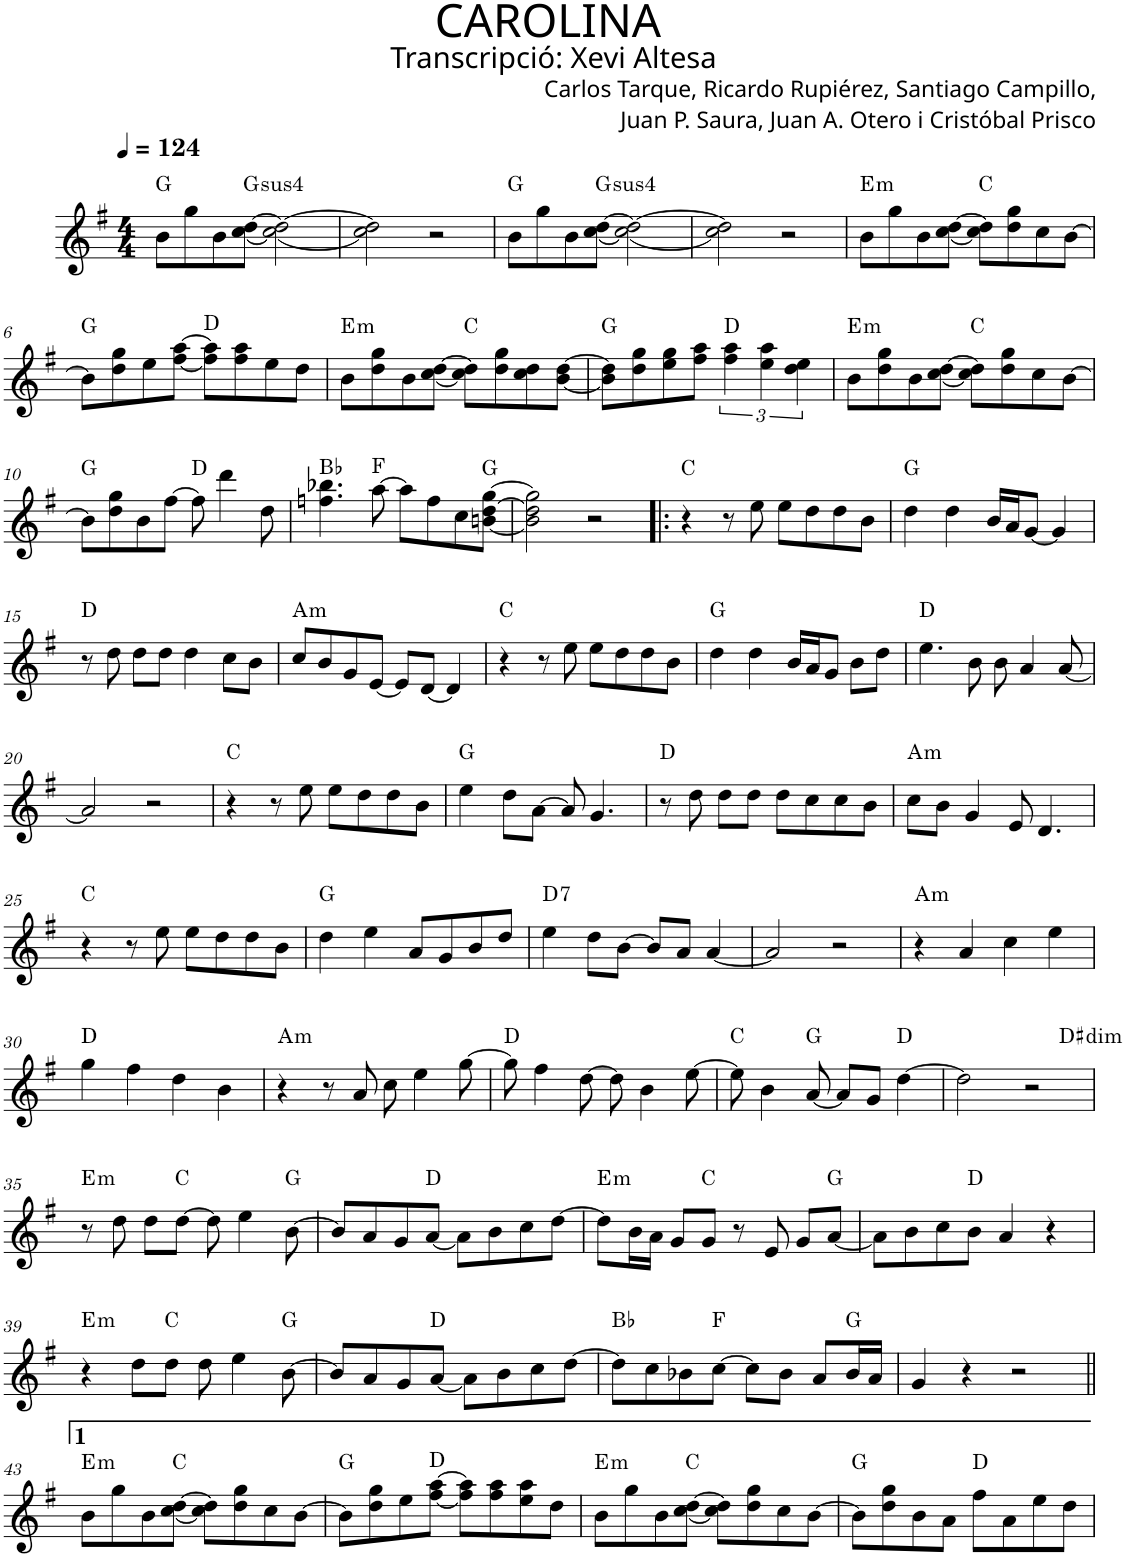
**kern	**harte
*part1	*part1
*staff1	*
*I"P1	*
*clefG2	*
*k[f#]	*
*e:	*
*M4/4	*
*MM124	*
=1	=1
8b\L	G:maj
8gg\	.
8b\	.
!	!LO:H:kt=4
[<8cc\ [>8dd\J	G:sus4
2cc\_ 2dd\_	.
=2	=2
2cc\] 2dd\]	.
2r	.
=3	=3
8b\L	G:maj
8gg\	.
8b\	.
!	!LO:H:kt=4
[<8cc\ [>8dd\J	G:sus4
2cc\_ 2dd\_	.
=4	=4
2cc\] 2dd\]	.
2r	.
=5	=5
!	!LO:H:kt=m
8b\L	E:min
8gg\	.
8b\	.
[<8cc\ [>8dd\J	.
8cc\] 8dd\]L	C:maj
8dd\ 8gg\	.
8cc\	.
[>8b\J	.
!!LO:LB:g=z
=6	=6
8b\L]	G:maj
8dd\ 8gg\	.
8ee\	.
[<8ff#\ [>8aa\J	.
8ff#\] 8aa\]L	D:maj
8ff#\ 8aa\	.
8ee\	.
8dd\J	.
=7	=7
!	!LO:H:kt=m
8b\L	E:min
8dd\ 8gg\	.
8b\	.
[<8cc\ [>8dd\J	.
8cc\] 8dd\]L	C:maj
8dd\ 8gg\	.
8cc\ 8dd\	.
[<8b\ [>8dd\J	.
=8	=8
8b\] 8dd\]L	G:maj
8dd\ 8gg\	.
8ee\ 8gg\	.
8ff#\ 8aa\J	.
6ff#\ 6aa\	D:maj
6ee\ 6aa\	.
6dd\ 6ee\	.
=9	=9
!	!LO:H:kt=m
8b\L	E:min
8dd\ 8gg\	.
8b\	.
[<8cc\ [>8dd\J	.
8cc\] 8dd\]L	C:maj
8dd\ 8gg\	.
8cc\	.
[>8b\J	.
!!LO:LB:g=z
=10	=10
8b\L]	G:maj
8dd\ 8gg\	.
8b\	.
[>8ff#\J	.
8ff#\]	D:maj
4ddd\	.
8dd\	.
=11	=11
4.ffn\ 4.bb-X\	Bb:maj
[>8aa\	F:maj
8aa\L]	.
8ff\	.
8cc\	.
[<8bn\ [>8dd\ [>8gg\J	G:maj
=12	=12
2b\] 2dd\] 2gg\]	.
2r	.
=13!|:	=13!|:
4r	C:maj
8r	.
8ee\	.
8ee\L	.
8dd\	.
8dd\	.
8b\J	.
=14	=14
4dd\	G:maj
4dd\	.
16b/LL	.
16a/J	.
[<8g/J	.
4g/]	.
!!LO:LB:g=z
=15	=15
8r	D:maj
8dd\	.
8dd\L	.
8dd\J	.
4dd\	.
8cc\L	.
8b\J	.
=16	=16
!	!LO:H:kt=m
8cc/L	A:min
8b/	.
8g/	.
[<8e/J	.
8e/L]	.
[<8d/J	.
4d/]	.
=17	=17
4r	C:maj
8r	.
8ee\	.
8ee\L	.
8dd\	.
8dd\	.
8b\J	.
=18	=18
4dd\	G:maj
4dd\	.
16b/LL	.
16a/J	.
8g/J	.
8b\L	.
8dd\J	.
=19	=19
4.ee\	D:maj
8b\	.
8b\	.
4a/	.
[<8a/	.
!!LO:LB:g=z
=20	=20
2a/]	.
2r	.
=21	=21
4r	C:maj
8r	.
8ee\	.
8ee\L	.
8dd\	.
8dd\	.
8b\J	.
=22	=22
4ee\	G:maj
8dd\L	.
[>8a\J	.
8a/]	.
4.g/	.
=23	=23
8r	D:maj
8dd\	.
8dd\L	.
8dd\J	.
8dd\L	.
8cc\	.
8cc\	.
8b\J	.
=24	=24
!	!LO:H:kt=m
8cc\L	A:min
8b\J	.
4g/	.
8e/	.
4.d/	.
!!LO:LB:g=z
=25	=25
4r	C:maj
8r	.
8ee\	.
8ee\L	.
8dd\	.
8dd\	.
8b\J	.
=26	=26
4dd\	G:maj
4ee\	.
8a/L	.
8g/	.
8b/	.
8dd/J	.
=27	=27
!	!LO:H:kt=7
4ee\	D:7
8dd\L	.
[>8b\J	.
8b/L]	.
8a/J	.
[<4a/	.
=28	=28
2a/]	.
2r	.
=29	=29
!	!LO:H:kt=m
4r	A:min
4a/	.
4cc\	.
4ee\	.
!!LO:LB:g=z
=30	=30
4gg\	D:maj
4ff#\	.
4dd\	.
4b\	.
=31	=31
!	!LO:H:kt=m
4r	A:min
8r	.
8a/	.
8cc\	.
4ee\	.
[>8gg\	.
=32	=32
8gg\]	D:maj
4ff#\	.
[>8dd\	.
8dd\]	.
4b\	.
[>8ee\	.
=33	=33
8ee\]	C:maj
4b\	.
[<8a/	G:maj
8a/L]	.
8g/J	.
[>4dd\	D:maj
=34	=34
*^	*
2dd\]	2.ryy	.
2r	.	.
!	!	!LO:H:kt=dim
.	4ryy	D#:dim
!!LO:LB:g=z	!!
=35	=35	=35
!	!	!LO:H:kt=m
*v	*v	*
8r	E:min
8dd\	.
8dd\L	.
[>8dd\J	C:maj
8dd\]	.
4ee\	.
[>8b\	G:maj
=36	=36
8b/L]	.
8a/	.
8g/	.
[<8a/J	D:maj
8a\L]	.
8b\	.
8cc\	.
[>8dd\J	.
=37	=37
!	!LO:H:kt=m
8dd\L]	E:min
16b\L	.
16a\JJ	.
8g/L	.
8g/J	C:maj
8r	.
8e/	.
8g/L	.
[<8a/J	G:maj
=38	=38
8a\L]	.
8b\	.
8cc\	.
8b\J	D:maj
4a/	.
4r	.
!!LO:LB:g=z
=39	=39
!	!LO:H:kt=m
4r	E:min
8dd\L	.
8dd\J	C:maj
8dd\	.
4ee\	.
[>8b\	G:maj
=40	=40
8b/L]	.
8a/	.
8g/	.
[<8a/J	D:maj
8a\L]	.
8b\	.
8cc\	.
[>8dd\J	.
=41	=41
8dd\L]	Bb:maj
8cc\	.
8b-X\	.
[>8cc\J	F:maj
8cc\L]	.
8b-\J	.
8a/L	.
16b-/L	G:maj
16a/JJ	.
=42	=42
4g/	.
4r	.
2r	.
!!LO:LB:g=z
=43||	=43||
!	!LO:H:kt=m
8b\L	E:min
8gg\	.
8b\	.
[<8cc\ [>8dd\J	C:maj
8cc\] 8dd\]L	.
8dd\ 8gg\	.
8cc\	.
[>8b\J	.
=44	=44
8b\L]	G:maj
8dd\ 8gg\	.
8ee\	.
[<8ff#\ [>8aa\J	D:maj
8ff#\] 8aa\]L	.
8ff#\ 8aa\	.
8ee\ 8aa\	.
8dd\J	.
=45	=45
!	!LO:H:kt=m
8b\L	E:min
8gg\	.
8b\	.
[<8cc\ [>8dd\J	C:maj
8cc\] 8dd\]L	.
8dd\ 8gg\	.
8cc\	.
[>8b\J	.
=46	=46
8b\L]	G:maj
8dd\ 8gg\	.
8b\	.
8a\J	.
8ff#\L	D:maj
8a\	.
8ee\	.
8dd\J	.
=	=
*-	*-
